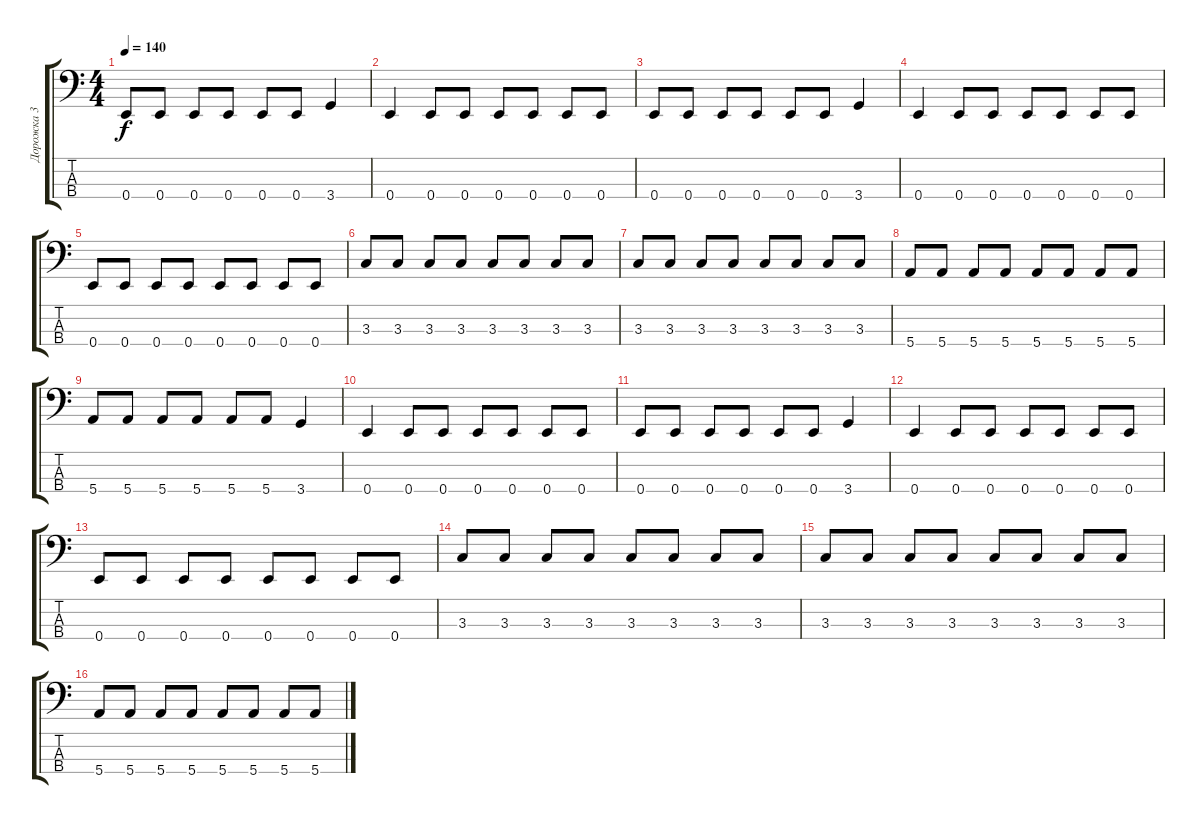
\track ("Дорожка 3" "Дорожка 3") {instrument electricbassfinger}
\staff {score tabs}
\tuning (G2 D2 A1 E1) {hide}
\ts (4 4)
\tempo 140
\clef f4
\ks c
0.4.8{dy f} 0.4.8 0.4.8 0.4.8 0.4.8 0.4.8 3.4.4 |
0.4.4 0.4.8 0.4.8 0.4.8 0.4.8 0.4.8 0.4.8 |
0.4.8 0.4.8 0.4.8 0.4.8 0.4.8 0.4.8 3.4.4 |
0.4.4 0.4.8 0.4.8 0.4.8 0.4.8 0.4.8 0.4.8 |
0.4.8 0.4.8 0.4.8 0.4.8 0.4.8 0.4.8 0.4.8 0.4.8 |
3.3.8 3.3.8 3.3.8 3.3.8 3.3.8 3.3.8 3.3.8 3.3.8 |
3.3.8 3.3.8 3.3.8 3.3.8 3.3.8 3.3.8 3.3.8 3.3.8 |
5.4.8 5.4.8 5.4.8 5.4.8 5.4.8 5.4.8 5.4.8 5.4.8 |
5.4.8 5.4.8 5.4.8 5.4.8 5.4.8 5.4.8 3.4.4 |
0.4.4 0.4.8 0.4.8 0.4.8 0.4.8 0.4.8 0.4.8 |
0.4.8 0.4.8 0.4.8 0.4.8 0.4.8 0.4.8 3.4.4 |
0.4.4 0.4.8 0.4.8 0.4.8 0.4.8 0.4.8 0.4.8 |
0.4.8 0.4.8 0.4.8 0.4.8 0.4.8 0.4.8 0.4.8 0.4.8 |
3.3.8 3.3.8 3.3.8 3.3.8 3.3.8 3.3.8 3.3.8 3.3.8 |
3.3.8 3.3.8 3.3.8 3.3.8 3.3.8 3.3.8 3.3.8 3.3.8 |
5.4.8 5.4.8 5.4.8 5.4.8 5.4.8 5.4.8 5.4.8 5.4.8
